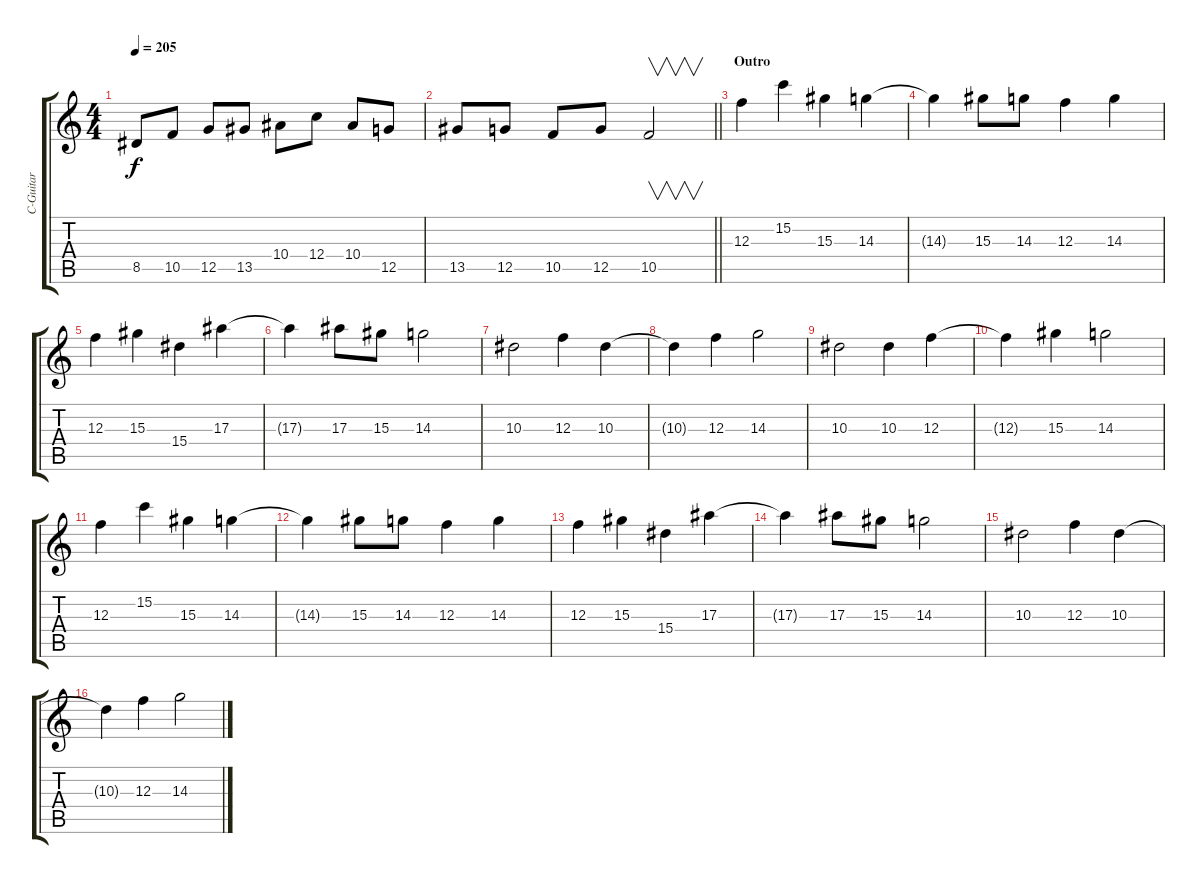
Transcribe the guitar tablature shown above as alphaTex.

\track ("C-Guitar" "C-Guitar") {instrument distortionguitar}
\staff {score tabs}
\tuning (D4 A3 F3 C3 G2 D2) {hide}
\ts (4 4)
\tempo 205
\clef g2
\ks c
8.5.8{dy f} 10.5.8 12.5.8 13.5.8 10.4.8 12.4.8 10.4.8 12.5.8 |
\barLineRight lightlight
13.5.8 12.5.8 10.5.8 12.5.8 10.5.2{v} |
\section ("" "Outro")
12.3.4 15.2.4 15.3.4 14.3.4 |
14.3{t}.4 15.3.8 14.3.8 12.3.4 14.3.4 |
12.3.4 15.3.4 15.4.4 17.3.4 |
17.3{t}.4 17.3.8 15.3.8 14.3.2 |
10.3.2 12.3.4 10.3.4 |
10.3{t}.4 12.3.4 14.3.2 |
10.3.2 10.3.4 12.3.4 |
12.3{t}.4 15.3.4 14.3.2 |
12.3.4 15.2.4 15.3.4 14.3.4 |
14.3{t}.4 15.3.8 14.3.8 12.3.4 14.3.4 |
12.3.4 15.3.4 15.4.4 17.3.4 |
17.3{t}.4 17.3.8 15.3.8 14.3.2 |
10.3.2 12.3.4 10.3.4 |
10.3{t}.4 12.3.4 14.3.2
